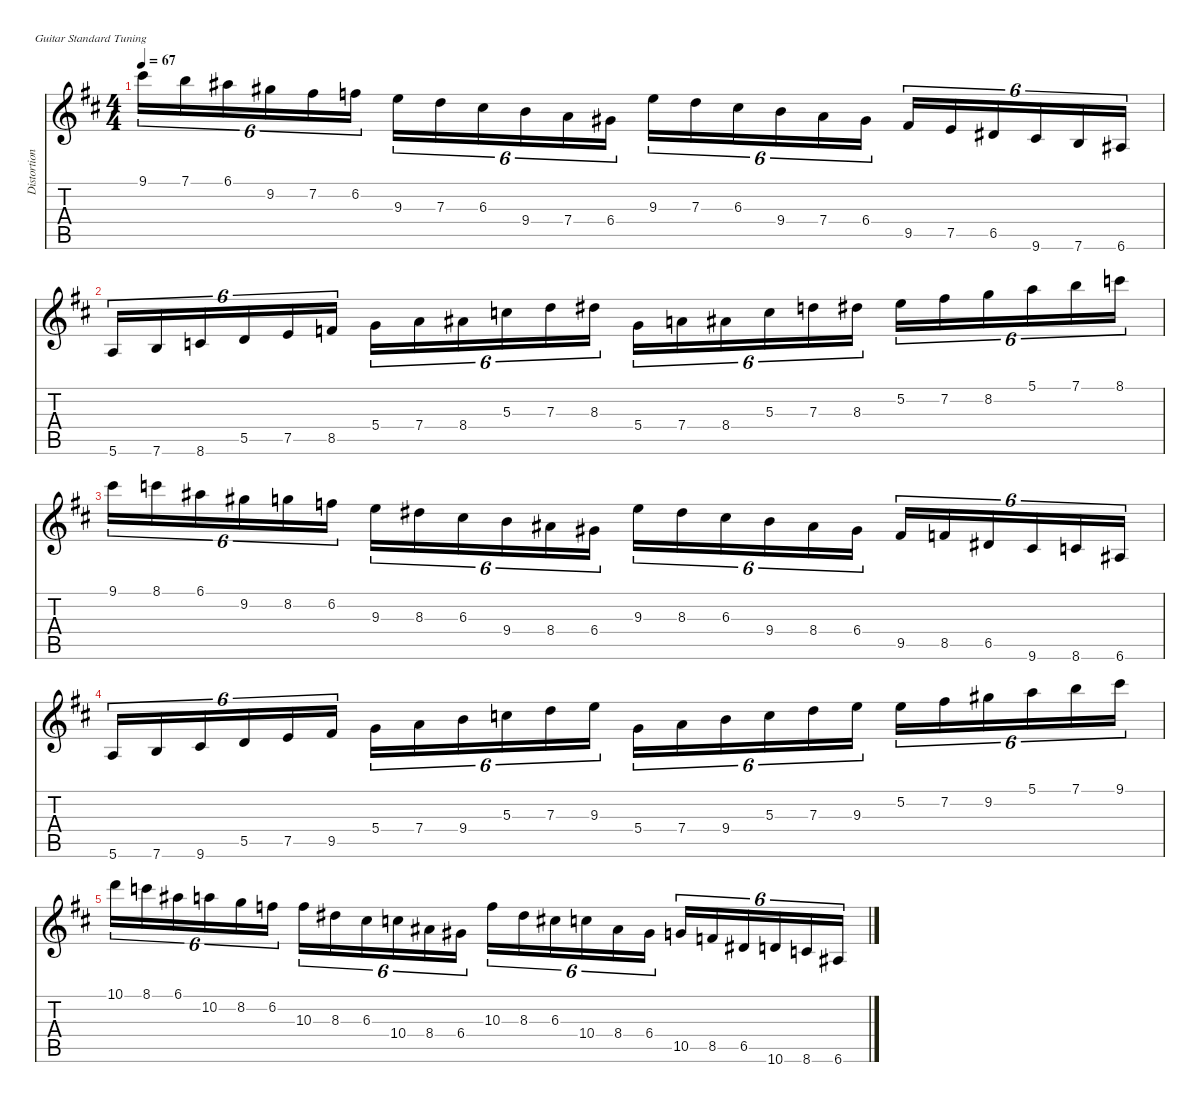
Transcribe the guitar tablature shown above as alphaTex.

\defaultSystemsLayout 4
\hideDynamics
\bracketExtendMode nobrackets
\otherSystemsTrackNameOrientation horizontal
\defaultBarNumberDisplay FirstOfSystem
\track ("Distortion Guitar" "Distortion") {instrument distortionguitar}
\staff {score tabs}
\tuning (E4 B3 G3 D3 A2 E2)
\ts (4 4)
\tempo 67
\clef g2
\ks d
9.1{acc #}.16{tu (6 4) dy mf beam Down} 7.1{acc forcenatural}.16{tu (6 4) beam Down} 6.1{acc #}.16{tu (6 4) beam Down} 9.2{acc #}.16{tu (6 4) beam Down} 7.2{acc #}.16{tu (6 4) beam Down} 6.2{acc forcenatural}.16{tu (6 4) beam Down} 9.3{acc forcenatural}.16{tu (6 4) beam Down} 7.3{acc forcenatural}.16{tu (6 4) beam Down} 6.3{acc #}.16{tu (6 4) beam Down} 9.4{acc forcenatural}.16{tu (6 4) beam Down} 7.4{acc forcenatural}.16{tu (6 4) beam Down} 6.4{acc #}.16{tu (6 4) beam Down} 9.3{acc forcenatural}.16{tu (6 4) beam Down} 7.3{acc forcenatural}.16{tu (6 4) beam Down} 6.3{acc #}.16{tu (6 4) beam Down} 9.4{acc forcenatural}.16{tu (6 4) beam Down} 7.4{acc forcenatural}.16{tu (6 4) beam Down} 6.4{acc #}.16{tu (6 4) beam Down} 9.5{acc #}.16{tu (6 4) beam Up} 7.5{acc forcenatural}.16{tu (6 4) beam Up} 6.5{acc #}.16{tu (6 4) beam Up} 9.6{acc #}.16{tu (6 4) beam Up} 7.6{acc forcenatural}.16{tu (6 4) beam Up} 6.6{acc #}.16{tu (6 4) beam Up} |
5.6{acc forcenatural}.16{tu (6 4) beam Up} 7.6{acc forcenatural}.16{tu (6 4) beam Up} 8.6{acc forcenatural}.16{tu (6 4) beam Up} 5.5{acc forcenatural}.16{tu (6 4) beam Up} 7.5{acc forcenatural}.16{tu (6 4) beam Up} 8.5{acc forcenatural}.16{tu (6 4) beam Up} 5.4{acc forcenatural}.16{tu (6 4) beam Down} 7.4{acc forcenatural}.16{tu (6 4) beam Down} 8.4{acc #}.16{tu (6 4) beam Down} 5.3{acc forcenatural}.16{tu (6 4) beam Down} 7.3{acc forcenatural}.16{tu (6 4) beam Down} 8.3{acc #}.16{tu (6 4) beam Down} 5.4{acc forcenatural}.16{tu (6 4) beam Down} 7.4{acc forcenatural}.16{tu (6 4) beam Down} 8.4{acc #}.16{tu (6 4) beam Down} 5.3{acc forcenatural}.16{tu (6 4) beam Down} 7.3{acc forcenatural}.16{tu (6 4) beam Down} 8.3{acc #}.16{tu (6 4) beam Down} 5.2{acc forcenatural}.16{tu (6 4) beam Down} 7.2{acc #}.16{tu (6 4) beam Down} 8.2{acc forcenatural}.16{tu (6 4) beam Down} 5.1{acc forcenatural}.16{tu (6 4) beam Down} 7.1{acc forcenatural}.16{tu (6 4) beam Down} 8.1{acc forcenatural}.16{tu (6 4) beam Down} |
9.1{acc #}.16{tu (6 4) beam Down} 8.1{acc forcenatural}.16{tu (6 4) beam Down} 6.1{acc #}.16{tu (6 4) beam Down} 9.2{acc #}.16{tu (6 4) beam Down} 8.2{acc forcenatural}.16{tu (6 4) beam Down} 6.2{acc forcenatural}.16{tu (6 4) beam Down} 9.3{acc forcenatural}.16{tu (6 4) beam Down} 8.3{acc #}.16{tu (6 4) beam Down} 6.3{acc #}.16{tu (6 4) beam Down} 9.4{acc forcenatural}.16{tu (6 4) beam Down} 8.4{acc #}.16{tu (6 4) beam Down} 6.4{acc #}.16{tu (6 4) beam Down} 9.3{acc forcenatural}.16{tu (6 4) beam Down} 8.3{acc #}.16{tu (6 4) beam Down} 6.3{acc #}.16{tu (6 4) beam Down} 9.4{acc forcenatural}.16{tu (6 4) beam Down} 8.4{acc #}.16{tu (6 4) beam Down} 6.4{acc #}.16{tu (6 4) beam Down} 9.5{acc #}.16{tu (6 4) beam Up} 8.5{acc forcenatural}.16{tu (6 4) beam Up} 6.5{acc #}.16{tu (6 4) beam Up} 9.6{acc #}.16{tu (6 4) beam Up} 8.6{acc forcenatural}.16{tu (6 4) beam Up} 6.6{acc #}.16{tu (6 4) beam Up} |
5.6{acc forcenatural}.16{tu (6 4) beam Up} 7.6{acc forcenatural}.16{tu (6 4) beam Up} 9.6{acc #}.16{tu (6 4) beam Up} 5.5{acc forcenatural}.16{tu (6 4) beam Up} 7.5{acc forcenatural}.16{tu (6 4) beam Up} 9.5{acc #}.16{tu (6 4) beam Up} 5.4{acc forcenatural}.16{tu (6 4) beam Down} 7.4{acc forcenatural}.16{tu (6 4) beam Down} 9.4{acc forcenatural}.16{tu (6 4) beam Down} 5.3{acc forcenatural}.16{tu (6 4) beam Down} 7.3{acc forcenatural}.16{tu (6 4) beam Down} 9.3{acc forcenatural}.16{tu (6 4) beam Down} 5.4{acc forcenatural}.16{tu (6 4) beam Down} 7.4{acc forcenatural}.16{tu (6 4) beam Down} 9.4{acc forcenatural}.16{tu (6 4) beam Down} 5.3{acc forcenatural}.16{tu (6 4) beam Down} 7.3{acc forcenatural}.16{tu (6 4) beam Down} 9.3{acc forcenatural}.16{tu (6 4) beam Down} 5.2{acc forcenatural}.16{tu (6 4) beam Down} 7.2{acc #}.16{tu (6 4) beam Down} 9.2{acc #}.16{tu (6 4) beam Down} 5.1{acc forcenatural}.16{tu (6 4) beam Down} 7.1{acc forcenatural}.16{tu (6 4) beam Down} 9.1{acc #}.16{tu (6 4) beam Down} |
10.1{acc forcenatural}.16{tu (6 4) beam Down} 8.1{acc forcenatural}.16{tu (6 4) beam Down} 6.1{acc #}.16{tu (6 4) beam Down} 10.2{acc forcenatural}.16{tu (6 4) beam Down} 8.2{acc forcenatural}.16{tu (6 4) beam Down} 6.2{acc forcenatural}.16{tu (6 4) beam Down} 10.3{acc forcenatural}.16{tu (6 4) beam Down} 8.3{acc #}.16{tu (6 4) beam Down} 6.3{acc #}.16{tu (6 4) beam Down} 10.4{acc forcenatural}.16{tu (6 4) beam Down} 8.4{acc #}.16{tu (6 4) beam Down} 6.4{acc #}.16{tu (6 4) beam Down} 10.3{acc forcenatural}.16{tu (6 4) beam Down} 8.3{acc #}.16{tu (6 4) beam Down} 6.3{acc #}.16{tu (6 4) beam Down} 10.4{acc forcenatural}.16{tu (6 4) beam Down} 8.4{acc #}.16{tu (6 4) beam Down} 6.4{acc #}.16{tu (6 4) beam Down} 10.5{acc forcenatural}.16{tu (6 4) beam Up} 8.5{acc forcenatural}.16{tu (6 4) beam Up} 6.5{acc #}.16{tu (6 4) beam Up} 10.6{acc forcenatural}.16{tu (6 4) beam Up} 8.6{acc forcenatural}.16{tu (6 4) beam Up} 6.6{acc #}.16{tu (6 4) beam Up}
